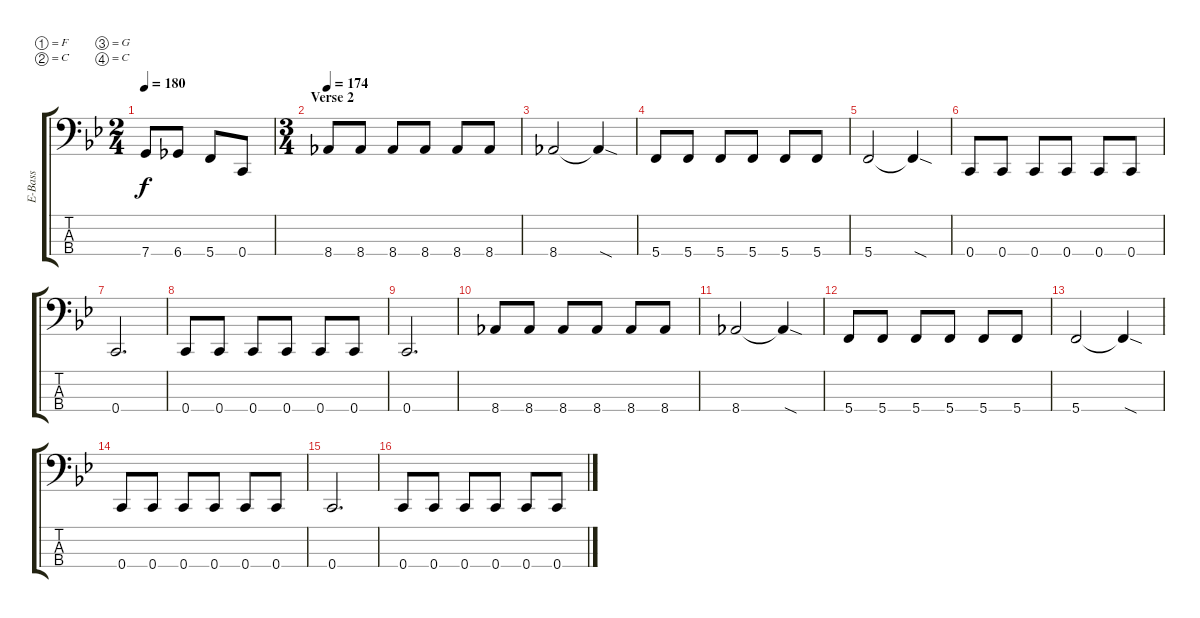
\bracketExtendMode groupsimilarinstruments
\track ("Mike D'Antonio" "E-Bass") {instrument electricbasspick}
\staff {score tabs}
\tuning (F2 C2 G1 C1)
\ts (2 4)
\beaming (8 2 2)
\tempo 180
\clef f4
\ks bb
7.4{acc forcenatural}.8{dy f} 6.4{acc b}.8 5.4{acc forcenatural}.8 0.4{acc forcenatural}.8 |
\ts (3 4)
\beaming (8 2 2 2)
\section ("" "Verse 2")
\tempo 174
8.4{acc b}.8 8.4{acc b}.8 8.4{acc b}.8 8.4{acc b}.8 8.4{acc b}.8 8.4{acc b}.8 |
8.4{acc b}.2 8.4{sod t acc b}.4 |
5.4{acc forcenatural}.8 5.4{acc forcenatural}.8 5.4{acc forcenatural}.8 5.4{acc forcenatural}.8 5.4{acc forcenatural}.8 5.4{acc forcenatural}.8 |
5.4{acc forcenatural}.2 5.4{sod t acc forcenatural}.4 |
0.4{acc forcenatural}.8 0.4{acc forcenatural}.8 0.4{acc forcenatural}.8 0.4{acc forcenatural}.8 0.4{acc forcenatural}.8 0.4{acc forcenatural}.8 |
0.4{acc forcenatural}.2{d} |
0.4{acc forcenatural}.8 0.4{acc forcenatural}.8 0.4{acc forcenatural}.8 0.4{acc forcenatural}.8 0.4{acc forcenatural}.8 0.4{acc forcenatural}.8 |
0.4{acc forcenatural}.2{d} |
8.4{acc b}.8 8.4{acc b}.8 8.4{acc b}.8 8.4{acc b}.8 8.4{acc b}.8 8.4{acc b}.8 |
8.4{acc b}.2 8.4{sod t acc b}.4 |
5.4{acc forcenatural}.8 5.4{acc forcenatural}.8 5.4{acc forcenatural}.8 5.4{acc forcenatural}.8 5.4{acc forcenatural}.8 5.4{acc forcenatural}.8 |
5.4{acc forcenatural}.2 5.4{sod t acc forcenatural}.4 |
0.4{acc forcenatural}.8 0.4{acc forcenatural}.8 0.4{acc forcenatural}.8 0.4{acc forcenatural}.8 0.4{acc forcenatural}.8 0.4{acc forcenatural}.8 |
0.4{acc forcenatural}.2{d} |
0.4{acc forcenatural}.8 0.4{acc forcenatural}.8 0.4{acc forcenatural}.8 0.4{acc forcenatural}.8 0.4{acc forcenatural}.8 0.4{acc forcenatural}.8
